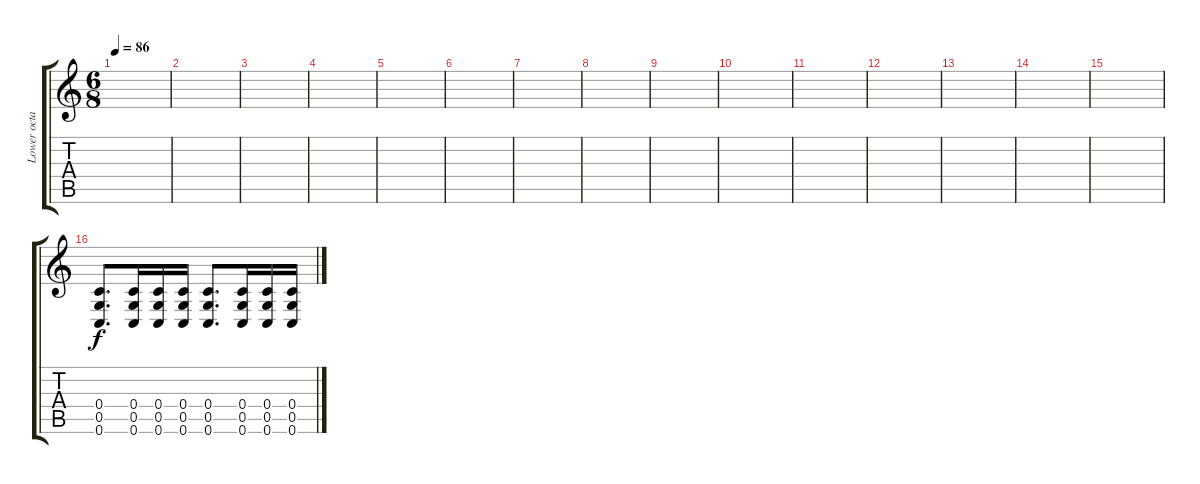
\track ("Lower octave" "Lower octa") {mute instrument acousticguitarsteel}
\staff {score tabs}
\tuning (E4 C4 G3 C3 G2 C2) {hide}
\ts (6 8)
\tempo 86
\clef g2
\ks c
|
|
|
|
|
|
|
|
|
|
|
|
|
|
|
(0.4 0.5 0.6).8{d} (0.4 0.5 0.6).16 (0.4 0.5 0.6).16 (0.4 0.5 0.6).16 (0.4 0.5 0.6).8{d} (0.4 0.5 0.6).16 (0.4 0.5 0.6).16 (0.4 0.5 0.6).16
